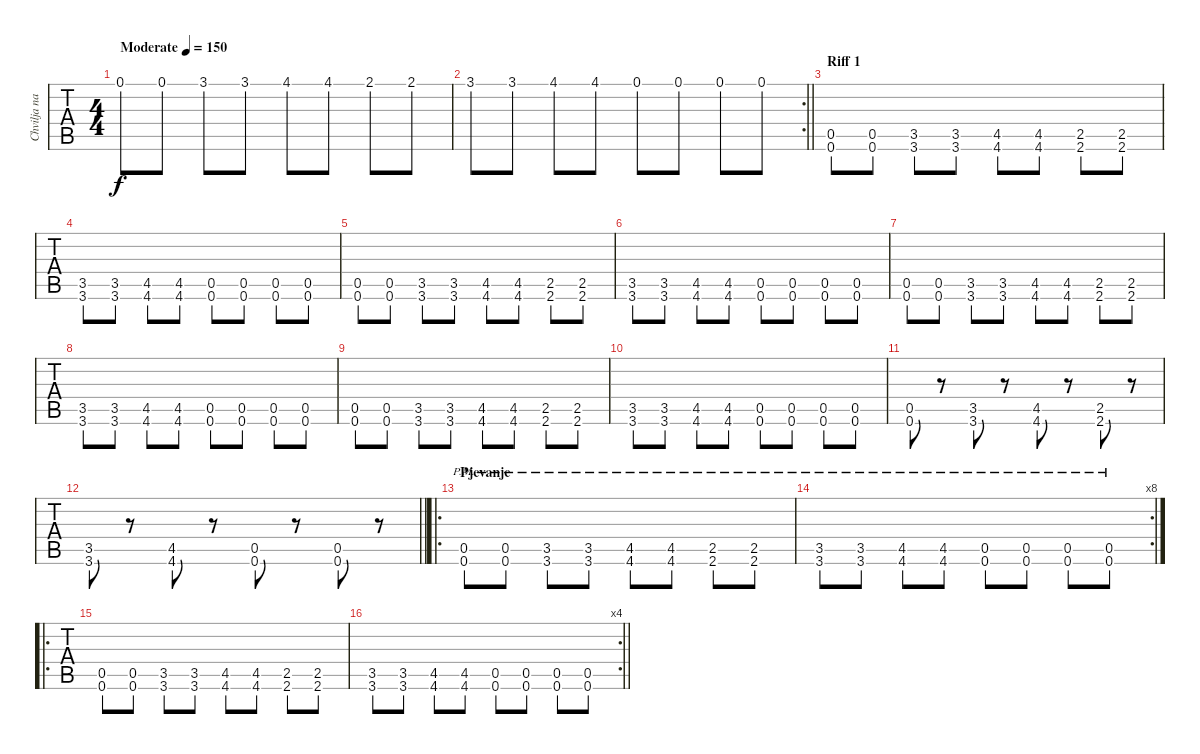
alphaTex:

\track ("Chvilja na bulji - Miro" "Chvilja na") {instrument distortionguitar}
\staff {tabs}
\tuning (D4 A3 F3 C3 G2 C2) {hide}
\ts (4 4)
\tempo (150 "Moderate")
\clef g2
\ks c
0.1.8{dy f instrument distortionguitar} 0.1.8 3.1.8 3.1.8 4.1.8 4.1.8 2.1.8 2.1.8 |
\rc 2
\barLineRight lightlight
3.1.8 3.1.8 4.1.8 4.1.8 0.1.8 0.1.8 0.1.8 0.1.8 |
\section ("" "Riff 1")
(0.5 0.6).8 (0.5 0.6).8 (3.5 3.6).8 (3.5 3.6).8 (4.5 4.6).8 (4.5 4.6).8 (2.5 2.6).8 (2.5 2.6).8 |
(3.5 3.6).8 (3.5 3.6).8 (4.5 4.6).8 (4.5 4.6).8 (0.5 0.6).8 (0.5 0.6).8 (0.5 0.6).8 (0.5 0.6).8 |
(0.5 0.6).8 (0.5 0.6).8 (3.5 3.6).8 (3.5 3.6).8 (4.5 4.6).8 (4.5 4.6).8 (2.5 2.6).8 (2.5 2.6).8 |
(3.5 3.6).8 (3.5 3.6).8 (4.5 4.6).8 (4.5 4.6).8 (0.5 0.6).8 (0.5 0.6).8 (0.5 0.6).8 (0.5 0.6).8 |
(0.5 0.6).8 (0.5 0.6).8 (3.5 3.6).8 (3.5 3.6).8 (4.5 4.6).8 (4.5 4.6).8 (2.5 2.6).8 (2.5 2.6).8 |
(3.5 3.6).8 (3.5 3.6).8 (4.5 4.6).8 (4.5 4.6).8 (0.5 0.6).8 (0.5 0.6).8 (0.5 0.6).8 (0.5 0.6).8 |
(0.5 0.6).8 (0.5 0.6).8 (3.5 3.6).8 (3.5 3.6).8 (4.5 4.6).8 (4.5 4.6).8 (2.5 2.6).8 (2.5 2.6).8 |
(3.5 3.6).8 (3.5 3.6).8 (4.5 4.6).8 (4.5 4.6).8 (0.5 0.6).8 (0.5 0.6).8 (0.5 0.6).8 (0.5 0.6).8 |
(0.5 0.6).8 r.8 (3.5 3.6).8 r.8 (4.5 4.6).8 r.8 (2.5 2.6).8 r.8 |
\barLineRight lightlight
(3.5 3.6).8 r.8 (4.5 4.6).8 r.8 (0.5 0.6).8 r.8 (0.5 0.6).8 r.8 |
\ro
\section ("" "Pjevanje")
(0.5{pm} 0.6{pm}).8 (0.5{pm} 0.6{pm}).8 (3.5{pm} 3.6{pm}).8 (3.5{pm} 3.6{pm}).8 (4.5{pm} 4.6{pm}).8 (4.5{pm} 4.6{pm}).8 (2.5{pm} 2.6{pm}).8 (2.5{pm} 2.6{pm}).8 |
\rc 8
(3.5{pm} 3.6{pm}).8 (3.5{pm} 3.6{pm}).8 (4.5{pm} 4.6{pm}).8 (4.5{pm} 4.6{pm}).8 (0.5{pm} 0.6{pm}).8 (0.5{pm} 0.6{pm}).8 (0.5{pm} 0.6{pm}).8 (0.5{pm} 0.6{pm}).8 |
\ro
(0.5 0.6).8 (0.5 0.6).8 (3.5 3.6).8 (3.5 3.6).8 (4.5 4.6).8 (4.5 4.6).8 (2.5 2.6).8 (2.5 2.6).8 |
\rc 4
\barLineRight lightlight
(3.5 3.6).8 (3.5 3.6).8 (4.5 4.6).8 (4.5 4.6).8 (0.5 0.6).8 (0.5 0.6).8 (0.5 0.6).8 (0.5 0.6).8
